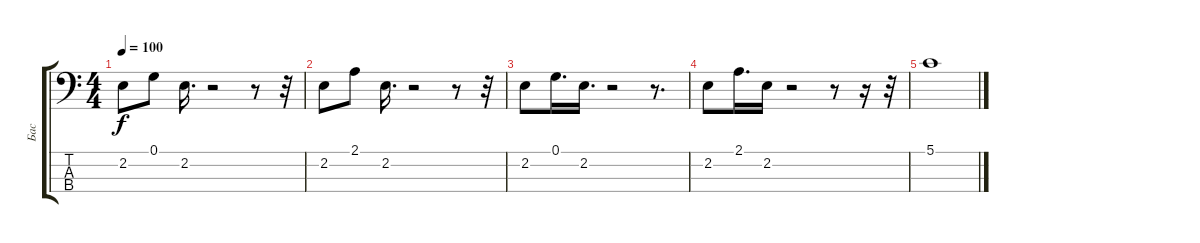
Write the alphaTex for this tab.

\track ("Бас" "Бас") {instrument electricbassfinger}
\staff {score tabs}
\tuning (G2 D2 A1 E1) {hide}
\ts (4 4)
\tempo 100
\clef f4
\ks c
2.2.8{dy f} 0.1.8 2.2.16{d} r.2 r.8 r.32 |
2.2.8 2.1.8 2.2.16{d} r.2 r.8 r.32 |
2.2.8 0.1.16{d} 2.2.16{d} r.2 r.8{d} |
2.2.8 2.1.16{d} 2.2.16 r.2 r.8 r.16 r.32 |
5.1.1
